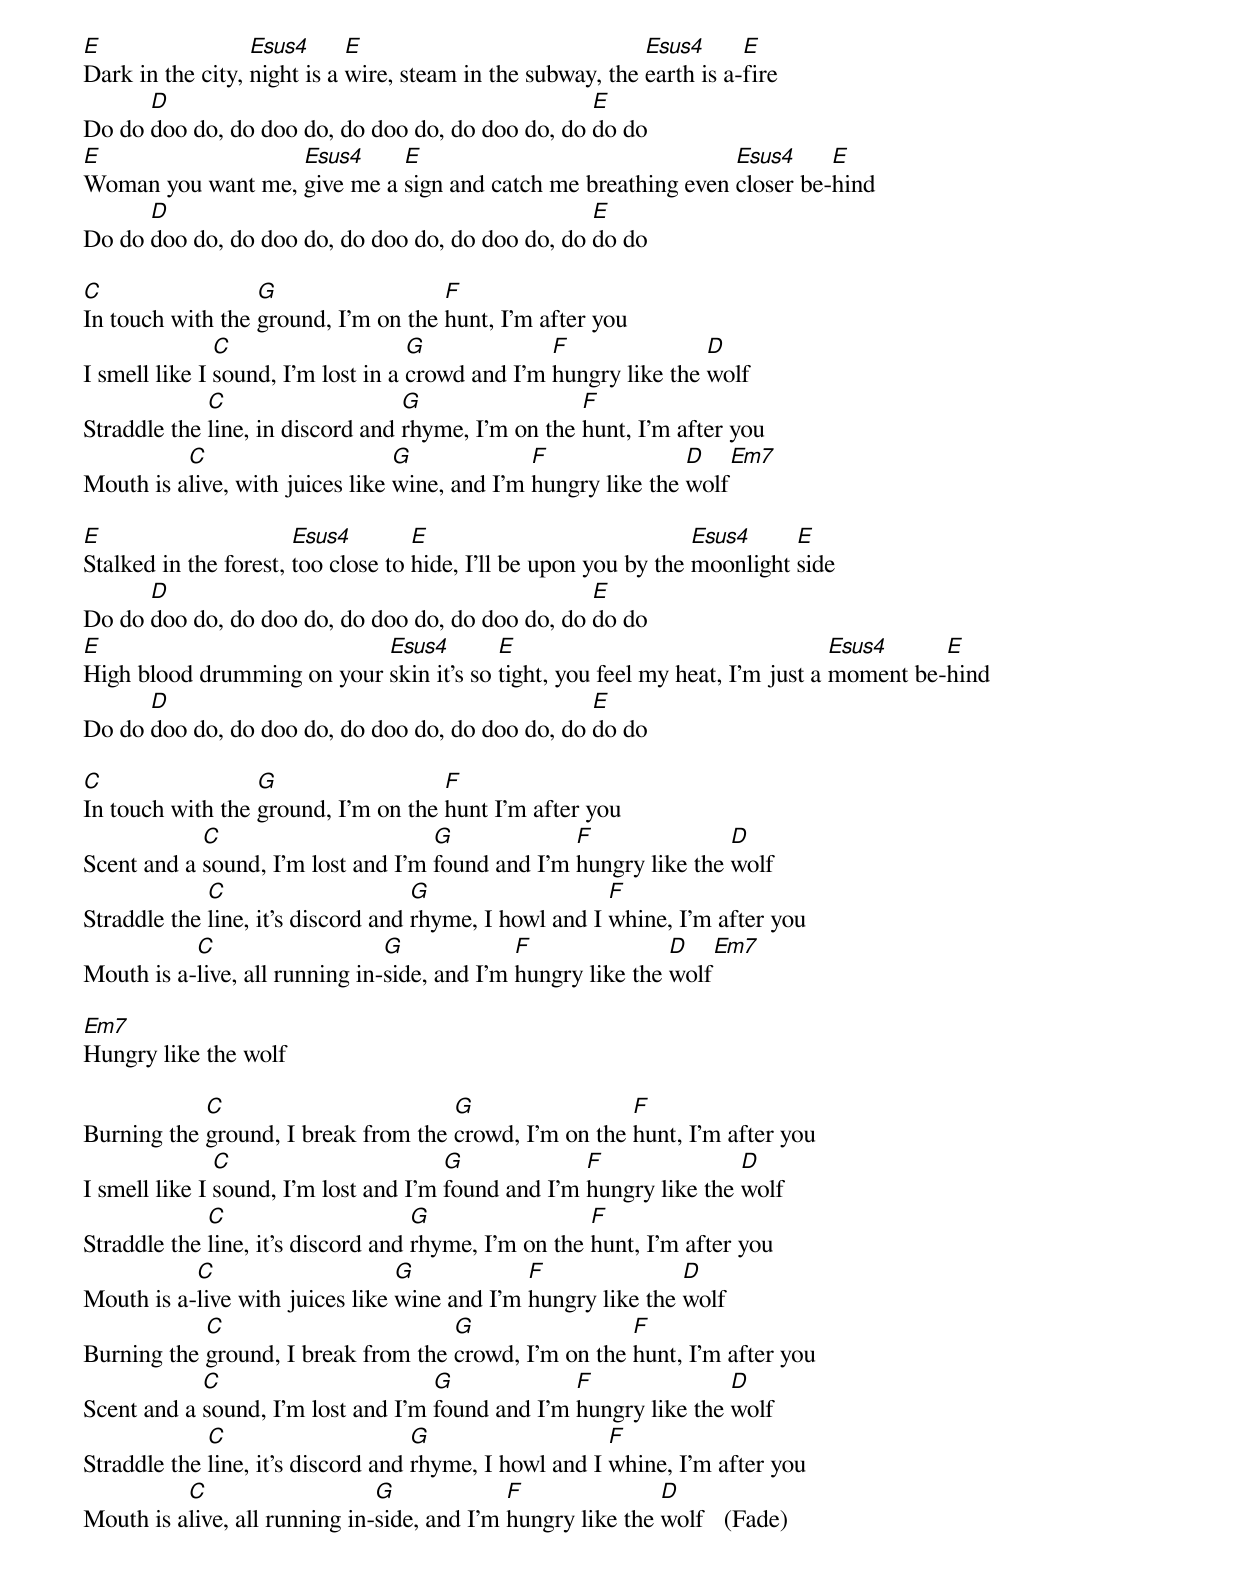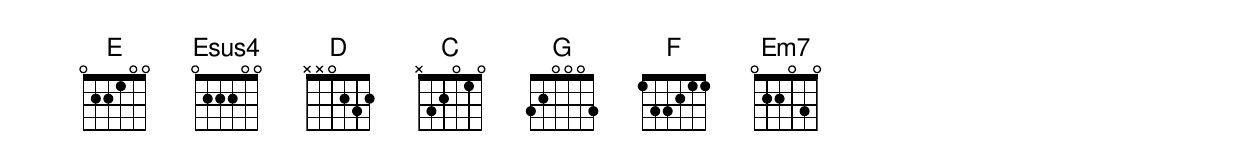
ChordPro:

[E]Dark in the city, [Esus4]night is a [E]wire, steam in the subway, the [Esus4]earth is a-[E]fire
Do do [D]doo do, do doo do, do doo do, do doo do, do [E]do do
[E]Woman you want me, [Esus4]give me a [E]sign and catch me breathing even [Esus4]closer be-[E]hind
Do do [D]doo do, do doo do, do doo do, do doo do, do [E]do do

[C]In touch with the [G]ground, I'm on the [F]hunt, I'm after you
I smell like I [C]sound, I'm lost in a [G]crowd and I'm [F]hungry like the [D]wolf
Straddle the [C]line, in discord and [G]rhyme, I'm on the [F]hunt, I'm after you
Mouth is a[C]live, with juices like [G]wine, and I'm [F]hungry like the [D]wolf[Em7]

[E]Stalked in the forest, [Esus4]too close to [E]hide, I'll be upon you by the [Esus4]moonlight [E]side
Do do [D]doo do, do doo do, do doo do, do doo do, do [E]do do
[E]High blood drumming on your [Esus4]skin it's so [E]tight, you feel my heat, I'm just a [Esus4]moment be-[E]hind
Do do [D]doo do, do doo do, do doo do, do doo do, do [E]do do

[C]In touch with the [G]ground, I'm on the [F]hunt I'm after you
Scent and a [C]sound, I'm lost and I'm [G]found and I'm [F]hungry like the [D]wolf
Straddle the [C]line, it's discord and [G]rhyme, I howl and I [F]whine, I'm after you
Mouth is a-[C]live, all running in-[G]side, and I'm [F]hungry like the [D]wolf[Em7]

[Em7]Hungry like the wolf

Burning the [C]ground, I break from the [G]crowd, I'm on the [F]hunt, I'm after you
I smell like I [C]sound, I'm lost and I'm [G]found and I'm [F]hungry like the [D]wolf
Straddle the [C]line, it's discord and [G]rhyme, I'm on the [F]hunt, I'm after you
Mouth is a-[C]live with juices like [G]wine and I'm [F]hungry like the [D]wolf
Burning the [C]ground, I break from the [G]crowd, I'm on the [F]hunt, I'm after you
Scent and a [C]sound, I'm lost and I'm [G]found and I'm [F]hungry like the [D]wolf
Straddle the [C]line, it's discord and [G]rhyme, I howl and I [F]whine, I'm after you
Mouth is a[C]live, all running in-[G]side, and I'm [F]hungry like the [D]wolf   (Fade)
